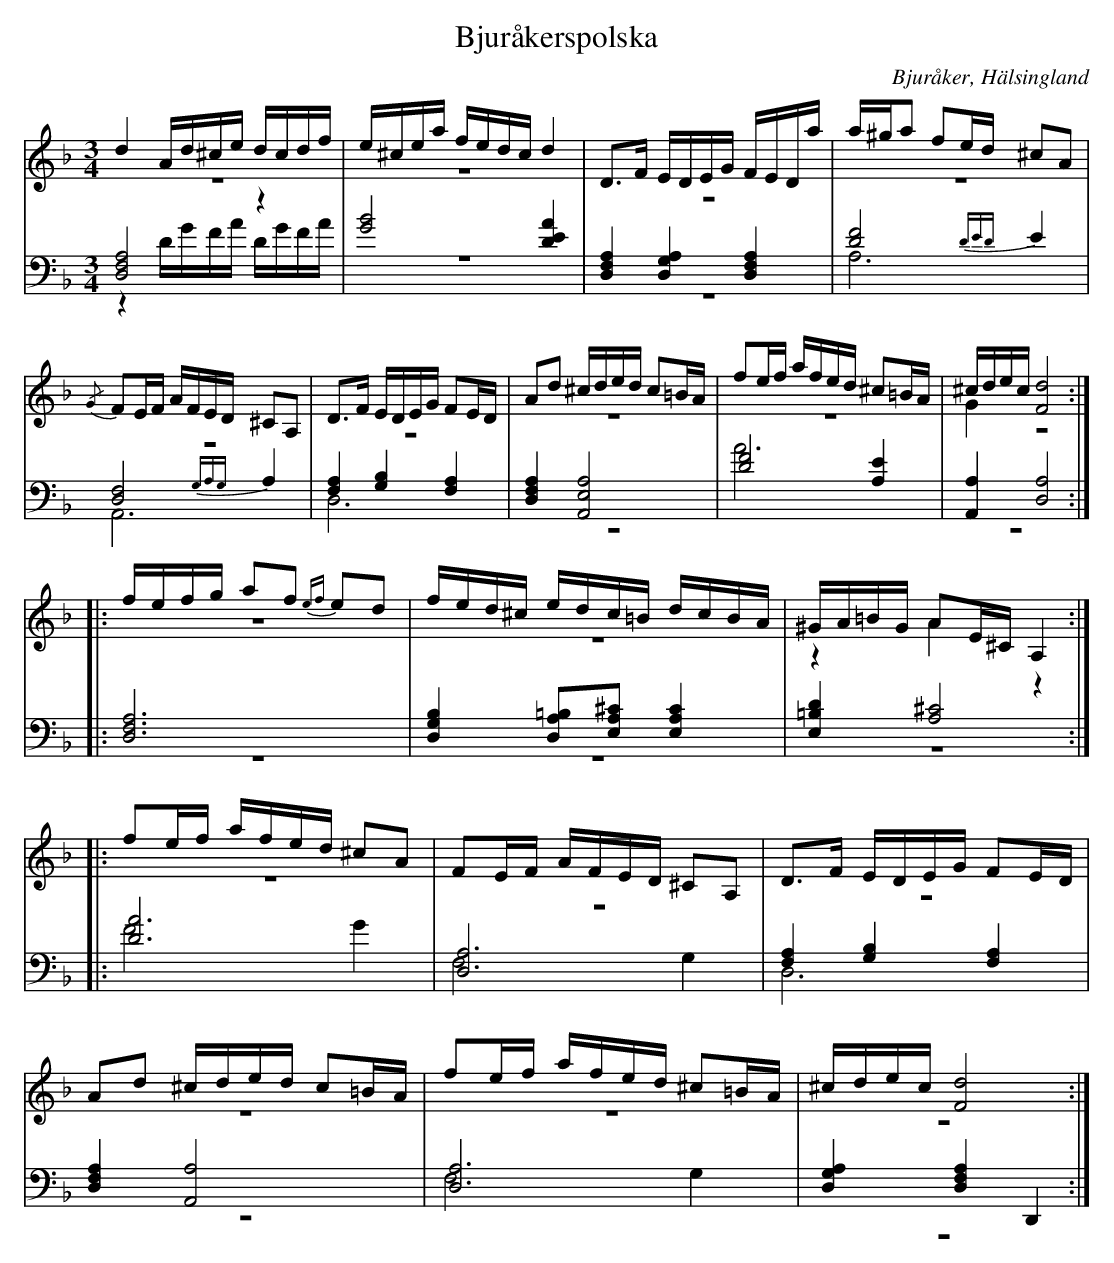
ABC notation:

X:1
T: Bjuråkerspolska
O: Bjuråker, Hälsingland
M: 3/4
L: 1/16
K: Dm
V:1
V:2 merge
V:3
V:4 merge
V:1
d4 Ad^ce dcdf |e^cea fedc d4|D2>F2 EDEG FEDa|a^ga2 f2ed ^c2A2|
{/G}F2EF AFED ^C2A,2|D2>F2 EDEG F2ED|A2d2 ^cded c2=BA|f2ef afed ^c2=BA|^cdec [F8d8]:|
|:fefg a2f2 {ef}e2d2 |fed^c edc=B dcBA|^GA=BG A2E^C A,4:|
|:f2ef afed ^c2A2|F2EF AFED ^C2A,2|D2>F2 EDEG F2ED|
A2d2 ^cded c2=BA|f2ef afed ^c2=BA|^cdec [F8d8]:|
V:2
z12|z12|z12|z12|
z12|z12|z12|z12|G4 z8:|
|:z12|z12|z4 A4 z4:|
|:z12|z12|z12|
z12|z12|z12:|
V:3 clef=bass
[D,8F,8A,8] z4|[G8B8] [D4E4A4]|[D,4F,4A,4] [D,4G,4A,4] [D,4F,4A,4]|[D8F8] {DED}E4|
[D,8F,8] {G,A,G,}A,4|[F,4A,4] [G,4B,4] [F,4A,4]|[D,4F,4A,4] [A,,8E,8A,8]|[D8F8] [A,4E4]|[A,,4A,4] [D,8A,8]:|
|:[D,12F,12A,12]|[D,4G,4B,4] [D,2A,2=B,2][E,2A,2^C2] [E,4A,4C4]|[E,4=B,4D4] [A,8^C8]:|
|:[D12A12]|[D,12A,12]|[F,4A,4] [G,4B,4] [F,4A,4]|
[D,4F,4A,4] [A,,8A,8]|[D,12A,12]|[D,4G,4A,4] [D,4F,4A,4] D,,4:|
V:4 clef=bass
z4 DGFA DGFA|z12|z12|A,12|
A,,12|D,12|z12|A12|z12:|
|:z12|z12|z12:|
|:F8 G4|F,8 G,4|D,12|
z12|F,8 G,4|z12:|
